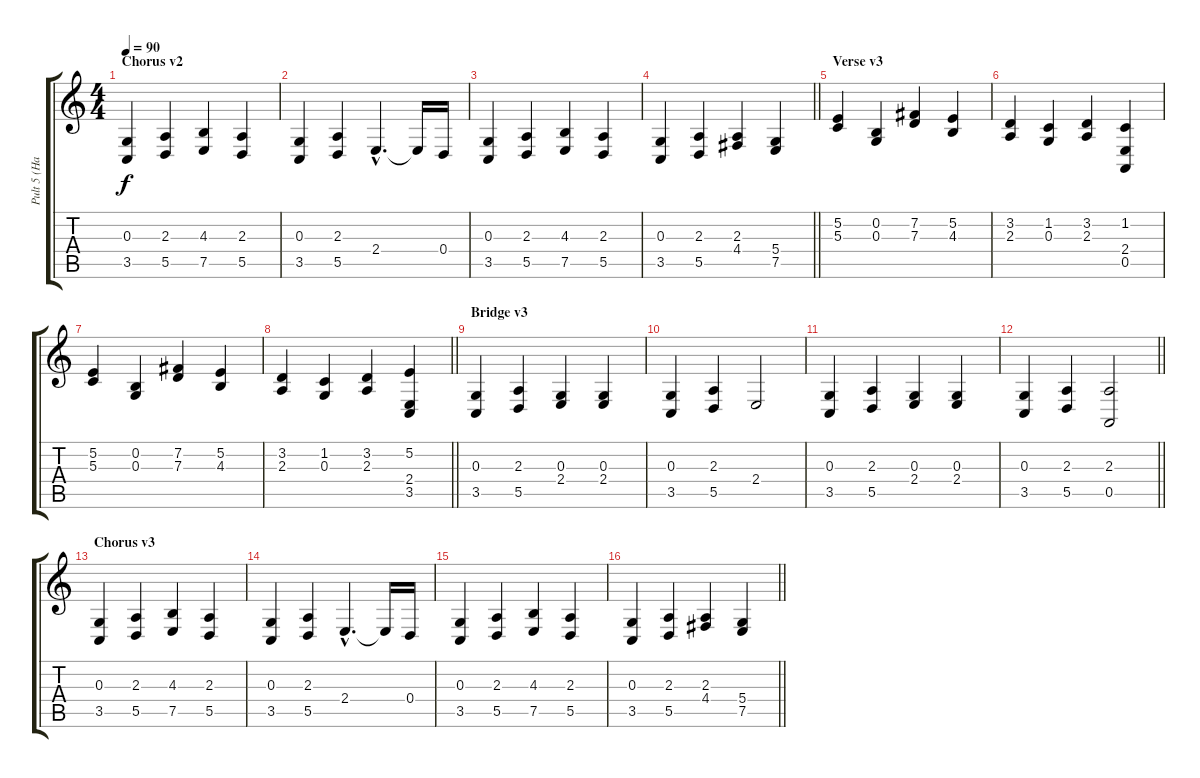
\track ("Pult 5 (Harp)" "Pult 5 (Ha") {instrument orchestralharp}
\staff {score tabs}
\tuning (E4 B3 G3 D3 A2 E2) {hide}
\ts (4 4)
\section ("" "Chorus v2")
\tempo 90
\clef g2
\ks c
(0.3 3.5).4{dy f} (2.3 5.5).4 (4.3 7.5).4 (2.3 5.5).4 |
(0.3 3.5).4 (2.3 5.5).4 2.4{hac}.4{d} 2.4{t}.16 0.4.16 |
(0.3 3.5).4 (2.3 5.5).4 (4.3 7.5).4 (2.3 5.5).4 |
\barLineRight lightlight
(0.3 3.5).4 (2.3 5.5).4 (2.3 4.4).4 (5.4 7.5).4 |
\section ("" "Verse v3")
(5.2 5.3).4 (0.2 0.3).4 (7.2 7.3).4 (5.2 4.3).4 |
(3.2 2.3).4 (1.2 0.3).4 (3.2 2.3).4 (1.2 2.4 0.5).4 |
(5.2 5.3).4 (0.2 0.3).4 (7.2 7.3).4 (5.2 4.3).4 |
\barLineRight lightlight
(3.2 2.3).4 (1.2 0.3).4 (3.2 2.3).4 (5.2 2.4 3.5).4 |
\section ("" "Bridge v3")
(0.3 3.5).4 (2.3 5.5).4 (0.3 2.4).4 (0.3 2.4).4 |
(0.3 3.5).4 (2.3 5.5).4 2.4.2 |
(0.3 3.5).4 (2.3 5.5).4 (0.3 2.4).4 (0.3 2.4).4 |
\barLineRight lightlight
(0.3 3.5).4 (2.3 5.5).4 (2.3 0.5).2 |
\section ("" "Chorus v3")
(0.3 3.5).4 (2.3 5.5).4 (4.3 7.5).4 (2.3 5.5).4 |
(0.3 3.5).4 (2.3 5.5).4 2.4{hac}.4{d} 2.4{t}.16 0.4.16 |
(0.3 3.5).4 (2.3 5.5).4 (4.3 7.5).4 (2.3 5.5).4 |
\barLineRight lightlight
(0.3 3.5).4 (2.3 5.5).4 (2.3 4.4).4 (5.4 7.5).4
